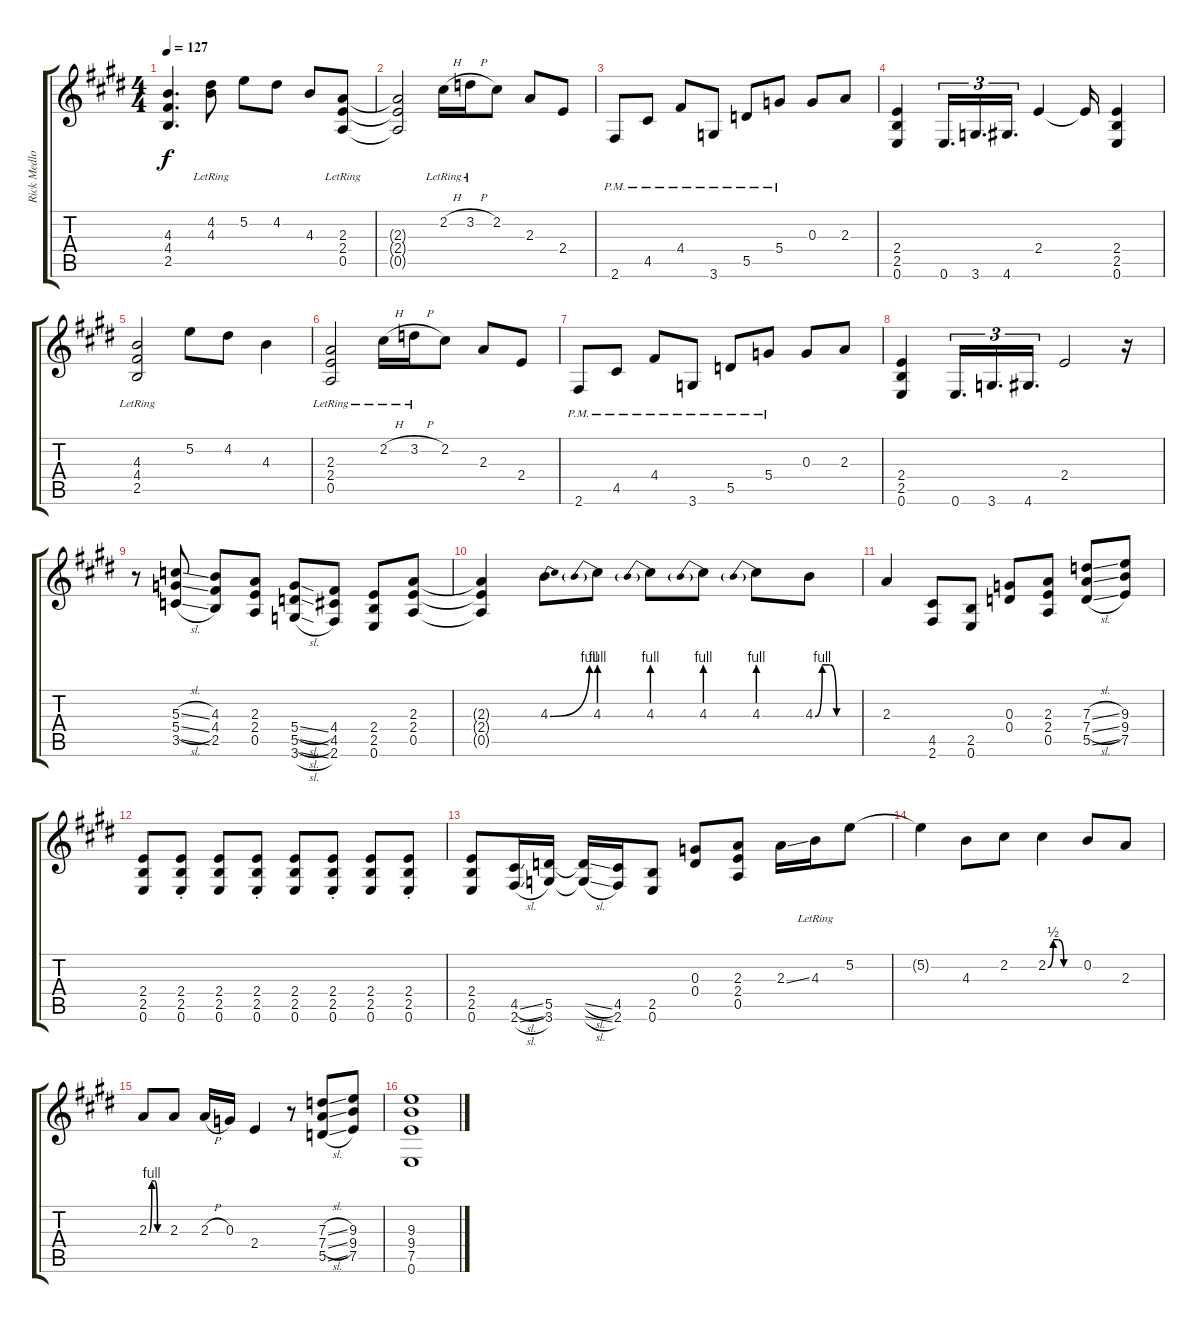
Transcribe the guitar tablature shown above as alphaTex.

\track ("Rick Medlocke Guitar" "Rick Medlo") {instrument overdrivenguitar}
\staff {score tabs}
\tuning (E4 B3 G3 D3 A2 E2) {hide}
\ts (4 4)
\tempo 127
\clef g2
\ks e
(4.3{t} 4.4{t} 2.5{t}).4{d dy f} (4.2{lr} 4.3).8 5.2.8 4.2.8 4.3.8 (2.3 2.4 0.5{lr}).8 |
(2.3{t} 2.4{t} 0.5{t}).2 2.2{h lr}.16 3.2{h lr}.16 2.2.8 2.3.8 2.4.8 |
2.6{pm}.8 4.5{pm}.8 4.4{pm}.8 3.6{pm}.8 5.5{pm}.8 5.4{pm}.8 0.3.8 2.3.8 |
(2.4 2.5 0.6).4 0.6.16{d tu (3 2)} 3.6.16{d tu (3 2)} 4.6.16{d tu (3 2)} 2.4.4 2.4{t}.16 (2.4 2.5 0.6).4 |
(4.3 4.4 2.5{lr}).2 5.2.8 4.2.8 4.3.4 |
(2.3 2.4 0.5{lr}).2 2.2{h lr}.16 3.2{h lr}.16 2.2.8 2.3.8 2.4.8 |
2.6{pm}.8 4.5{pm}.8 4.4{pm}.8 3.6{pm}.8 5.5{pm}.8 5.4{pm}.8 0.3.8 2.3.8 |
(2.4 2.5 0.6).4 0.6.16{d tu (3 2)} 3.6.16{d tu (3 2)} 4.6.16{d tu (3 2)} 2.4.2 r.16 |
r.8 (5.3{sl} 5.4{sl} 3.5{sl}).8 (4.3 4.4 2.5).8 (2.3 2.4 0.5).8 (5.4{sl} 5.5{sl} 3.6{sl}).8 (4.4 4.5 2.6).8 (2.4 2.5 0.6).8 (2.3 2.4 0.5).8 |
(2.3{t} 2.4{t} 0.5{t}).4 4.3{be (bend 0 0 60 4)}.8{volume 14 instrument overdrivenguitar} 4.3{be (prebend 0 4 60 4)}.8 4.3{be (prebend 0 4 60 4)}.8 4.3{be (prebend 0 4 60 4)}.8 4.3{be (prebend 0 4 60 4)}.8 4.3{be (custom 0 0 10 4 20 4 30 0 60 0)}.8 |
2.3.4 (4.5 2.6).8{volume 12} (2.5 0.6).8 (0.3 0.4).8 (2.3 2.4 0.5).8 (7.3{sl} 7.4{sl} 5.5{sl}).8 (9.3 9.4 7.5).8 |
(2.4 2.5 0.6).8 (2.4 2.5 0.6{st}).8 (2.4 2.5 0.6).8 (2.4 2.5 0.6{st}).8 (2.4 2.5 0.6).8 (2.4 2.5 0.6{st}).8 (2.4 2.5 0.6).8 (2.4 2.5 0.6{st}).8 |
(2.4 2.5 0.6).8 (4.5{sl} 2.6{sl}).16 (5.5 3.6).16 (5.5{sl t} 3.6{sl t}).16 (4.5 2.6).16 (2.5 0.6).8 (0.3 0.4).8 (2.3 2.4 0.5).8 2.3{ss}.16{volume 16} 4.3{lr}.16 5.2.8 |
5.2{t}.4 4.3.8 2.2.8 2.2{be (custom 0 0 10 2 20 2 30 0 60 0)}.4 0.2.8 2.3.8 |
2.3{be (custom 0 0 10 4 20 4 30 0 60 0)}.8 2.3.8 2.3{h}.16 0.3.16 2.4.4 r.8 (7.3{sl} 7.4{sl} 5.5{sl}).8{volume 11} (9.3 9.4 7.5).8 |
(9.3 9.4 7.5 0.6).1
